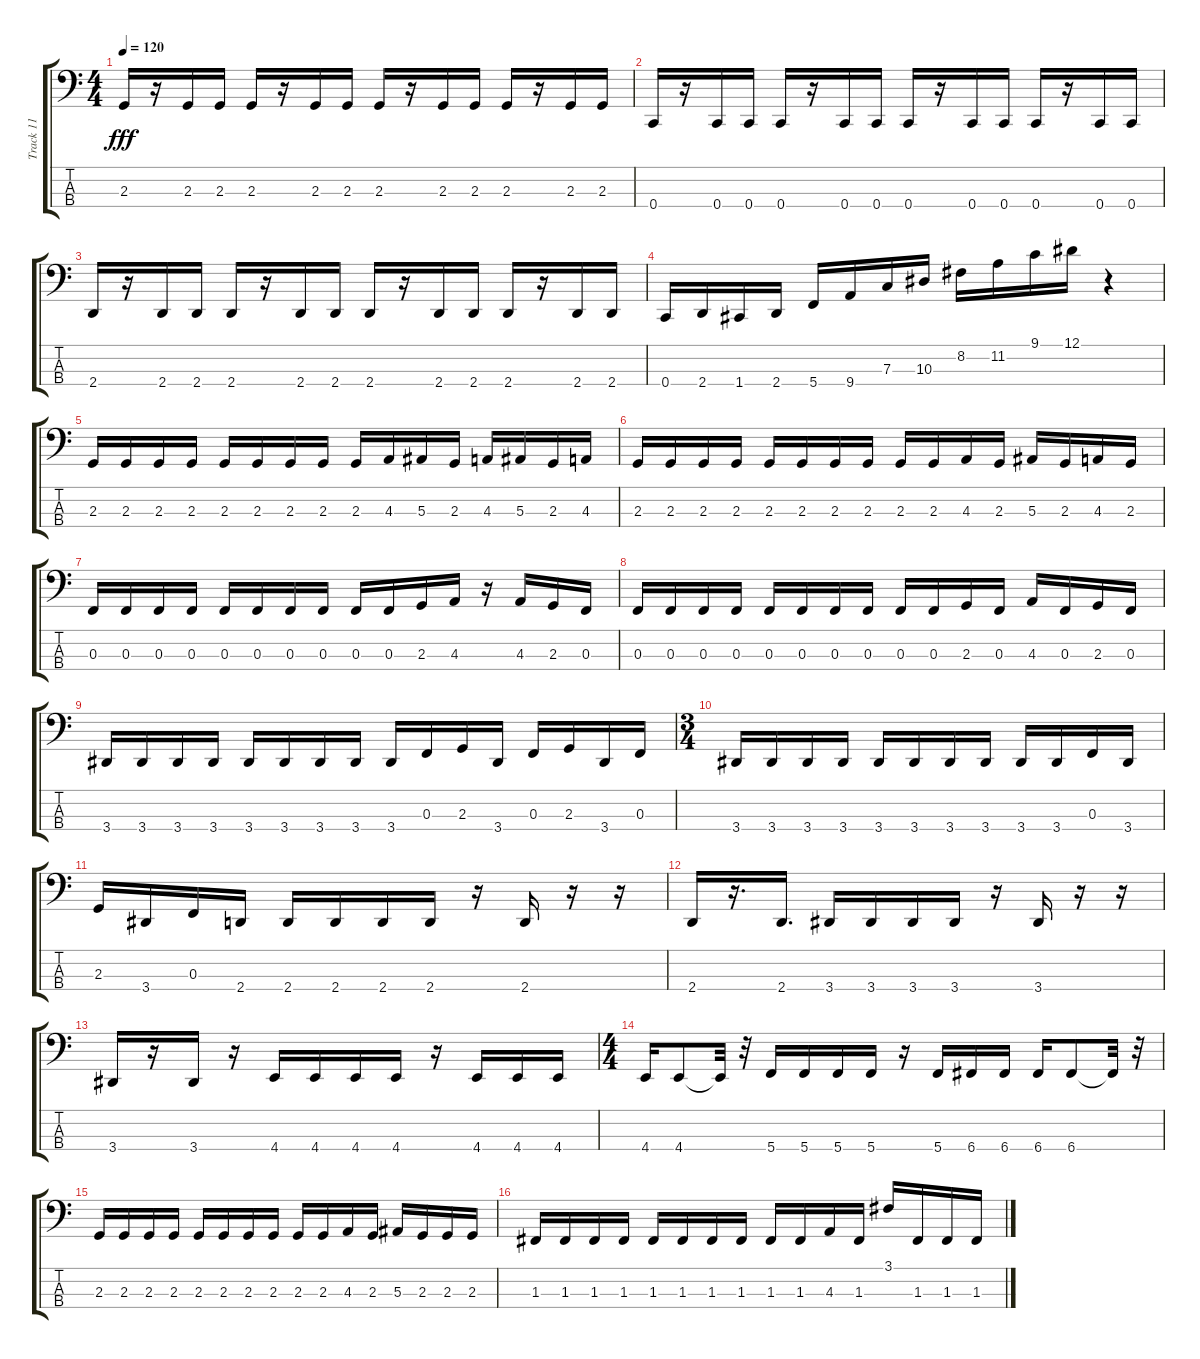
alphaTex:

\track ("Track 11" "Track 11") {instrument electricbasspick}
\staff {score tabs}
\tuning (Eb2 Bb1 F1 C1) {hide}
\ts (4 4)
\tempo 120
\clef f4
\ks c
2.3.16{dy fff} r.16 2.3.16 2.3.16 2.3.16 r.16 2.3.16 2.3.16 2.3.16 r.16 2.3.16 2.3.16 2.3.16 r.16 2.3.16 2.3.16 |
0.4.16 r.16 0.4.16 0.4.16 0.4.16 r.16 0.4.16 0.4.16 0.4.16 r.16 0.4.16 0.4.16 0.4.16 r.16 0.4.16 0.4.16 |
2.4.16 r.16 2.4.16 2.4.16 2.4.16 r.16 2.4.16 2.4.16 2.4.16 r.16 2.4.16 2.4.16 2.4.16 r.16 2.4.16 2.4.16 |
0.4.16 2.4.16 1.4.16 2.4.16 5.4.16 9.4.16 7.3.16 10.3.16 8.2.16 11.2.16 9.1.16 12.1.16 r.4 |
2.3.16 2.3.16 2.3.16 2.3.16 2.3.16 2.3.16 2.3.16 2.3.16 2.3.16 4.3.16 5.3.16 2.3.16 4.3.16 5.3.16 2.3.16 4.3.16 |
2.3.16 2.3.16 2.3.16 2.3.16 2.3.16 2.3.16 2.3.16 2.3.16 2.3.16 2.3.16 4.3.16 2.3.16 5.3.16 2.3.16 4.3.16 2.3.16 |
0.3.16 0.3.16 0.3.16 0.3.16 0.3.16 0.3.16 0.3.16 0.3.16 0.3.16 0.3.16 2.3.16 4.3.16 r.16 4.3.16 2.3.16 0.3.16 |
0.3.16 0.3.16 0.3.16 0.3.16 0.3.16 0.3.16 0.3.16 0.3.16 0.3.16 0.3.16 2.3.16 0.3.16 4.3.16 0.3.16 2.3.16 0.3.16 |
3.4.16 3.4.16 3.4.16 3.4.16 3.4.16 3.4.16 3.4.16 3.4.16 3.4.16 0.3.16 2.3.16 3.4.16 0.3.16 2.3.16 3.4.16 0.3.16 |
\ts (3 4)
3.4.16 3.4.16 3.4.16 3.4.16 3.4.16 3.4.16 3.4.16 3.4.16 3.4.16 3.4.16 0.3.16 3.4.16 |
2.3.16 3.4.16 0.3.16 2.4.16 2.4.16 2.4.16 2.4.16 2.4.16 r.16 2.4.16 r.16 r.16 |
2.4.16 r.16{d} 2.4.16{d} 3.4.16 3.4.16 3.4.16 3.4.16 r.16 3.4.16 r.16 r.16 |
3.4.16 r.16 3.4.16 r.16 4.4.16 4.4.16 4.4.16 4.4.16 r.16 4.4.16 4.4.16 4.4.16 |
\ts (4 4)
4.4.16 4.4.8 4.4{t}.32 r.32 5.4.16 5.4.16 5.4.16 5.4.16 r.16 5.4.16 6.4.16 6.4.16 6.4.16 6.4.8 6.4{t}.32 r.32 |
2.3.16 2.3.16 2.3.16 2.3.16 2.3.16 2.3.16 2.3.16 2.3.16 2.3.16 2.3.16 4.3.16 2.3.16 5.3.16 2.3.16 2.3.16 2.3.16 |
1.3.16 1.3.16 1.3.16 1.3.16 1.3.16 1.3.16 1.3.16 1.3.16 1.3.16 1.3.16 4.3.16 1.3.16 3.1.16 1.3.16 1.3.16 1.3.16
